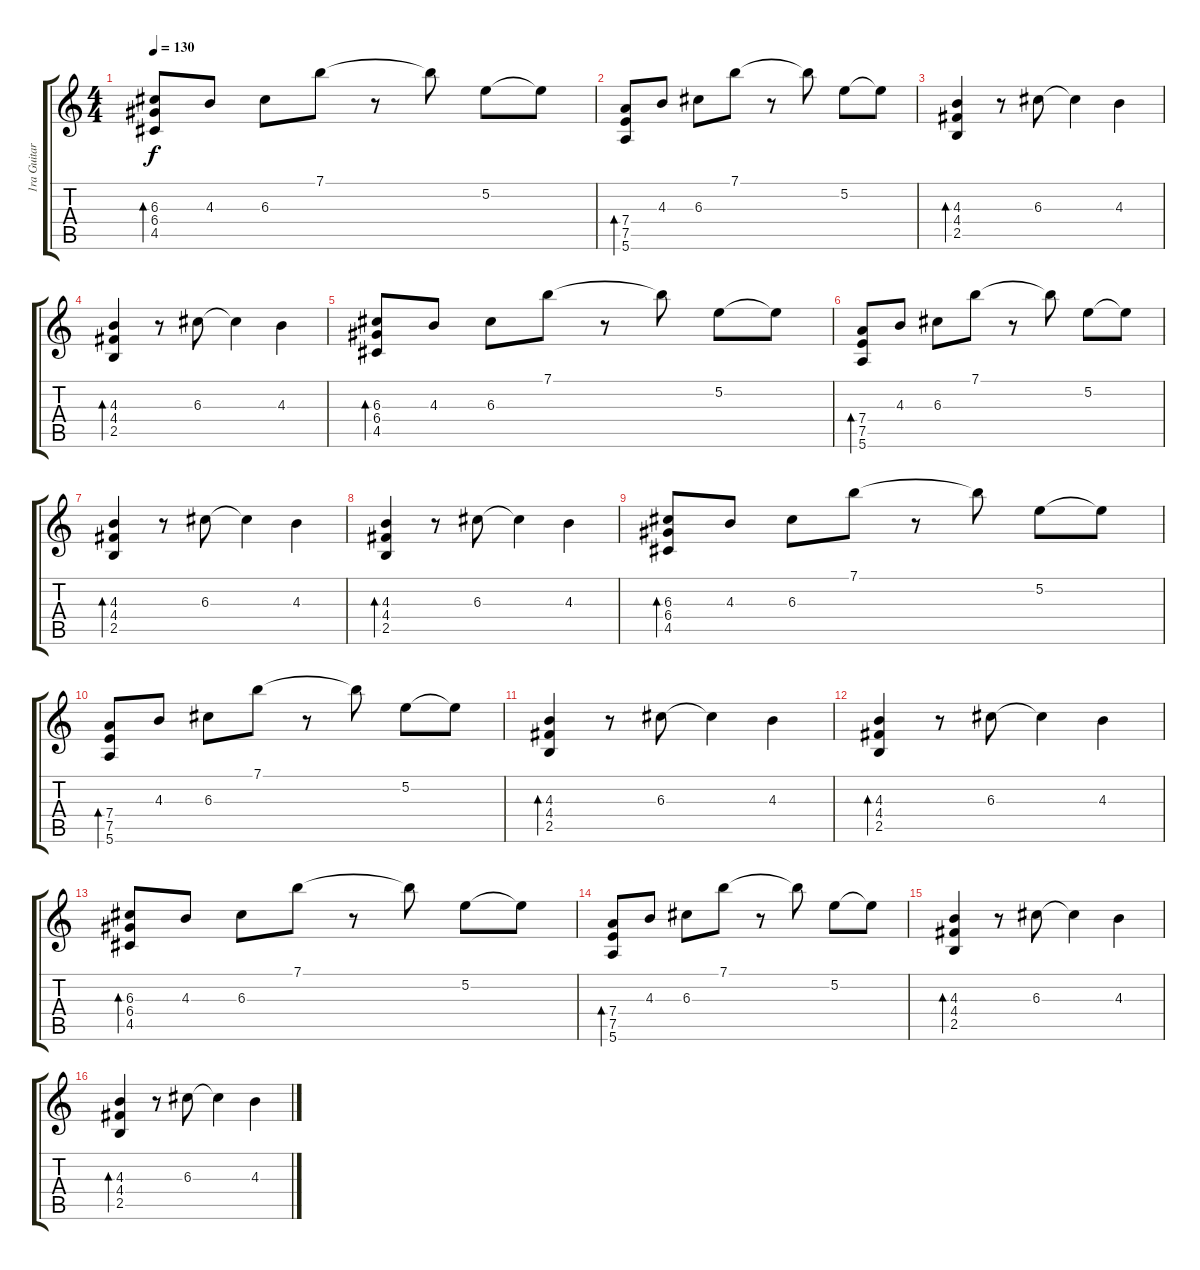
\track ("1ra Guitarra" "1ra Guitar") {instrument distortionguitar}
\staff {score tabs}
\tuning (E4 B3 G3 D3 A2 E2) {hide}
\ts (4 4)
\tempo 130
\clef g2
\ks c
(6.3 6.4 4.5).8{bd 240 dy f} 4.3.8 6.3.8 7.1.8 r.8 7.1{t}.8 5.2.8 5.2{t}.8 |
(7.4 7.5 5.6).8{bd 240} 4.3.8 6.3.8 7.1.8 r.8 7.1{t}.8 5.2.8 5.2{t}.8 |
(4.3 4.4 2.5).4{bd 240} r.8 6.3.8 6.3{t}.4 4.3.4 |
(4.3 4.4 2.5).4{bd 240} r.8 6.3.8 6.3{t}.4 4.3.4 |
(6.3 6.4 4.5).8{bd 240} 4.3.8 6.3.8 7.1.8 r.8 7.1{t}.8 5.2.8 5.2{t}.8 |
(7.4 7.5 5.6).8{bd 240} 4.3.8 6.3.8 7.1.8 r.8 7.1{t}.8 5.2.8 5.2{t}.8 |
(4.3 4.4 2.5).4{bd 240} r.8 6.3.8 6.3{t}.4 4.3.4 |
(4.3 4.4 2.5).4{bd 240} r.8 6.3.8 6.3{t}.4 4.3.4 |
(6.3 6.4 4.5).8{bd 240} 4.3.8 6.3.8 7.1.8 r.8 7.1{t}.8 5.2.8 5.2{t}.8 |
(7.4 7.5 5.6).8{bd 240} 4.3.8 6.3.8 7.1.8 r.8 7.1{t}.8 5.2.8 5.2{t}.8 |
(4.3 4.4 2.5).4{bd 240} r.8 6.3.8 6.3{t}.4 4.3.4 |
(4.3 4.4 2.5).4{bd 240} r.8 6.3.8 6.3{t}.4 4.3.4 |
(6.3 6.4 4.5).8{bd 240} 4.3.8 6.3.8 7.1.8 r.8 7.1{t}.8 5.2.8 5.2{t}.8 |
(7.4 7.5 5.6).8{bd 240} 4.3.8 6.3.8 7.1.8 r.8 7.1{t}.8 5.2.8 5.2{t}.8 |
(4.3 4.4 2.5).4{bd 240} r.8 6.3.8 6.3{t}.4 4.3.4 |
(4.3 4.4 2.5).4{bd 240} r.8 6.3.8 6.3{t}.4 4.3.4
